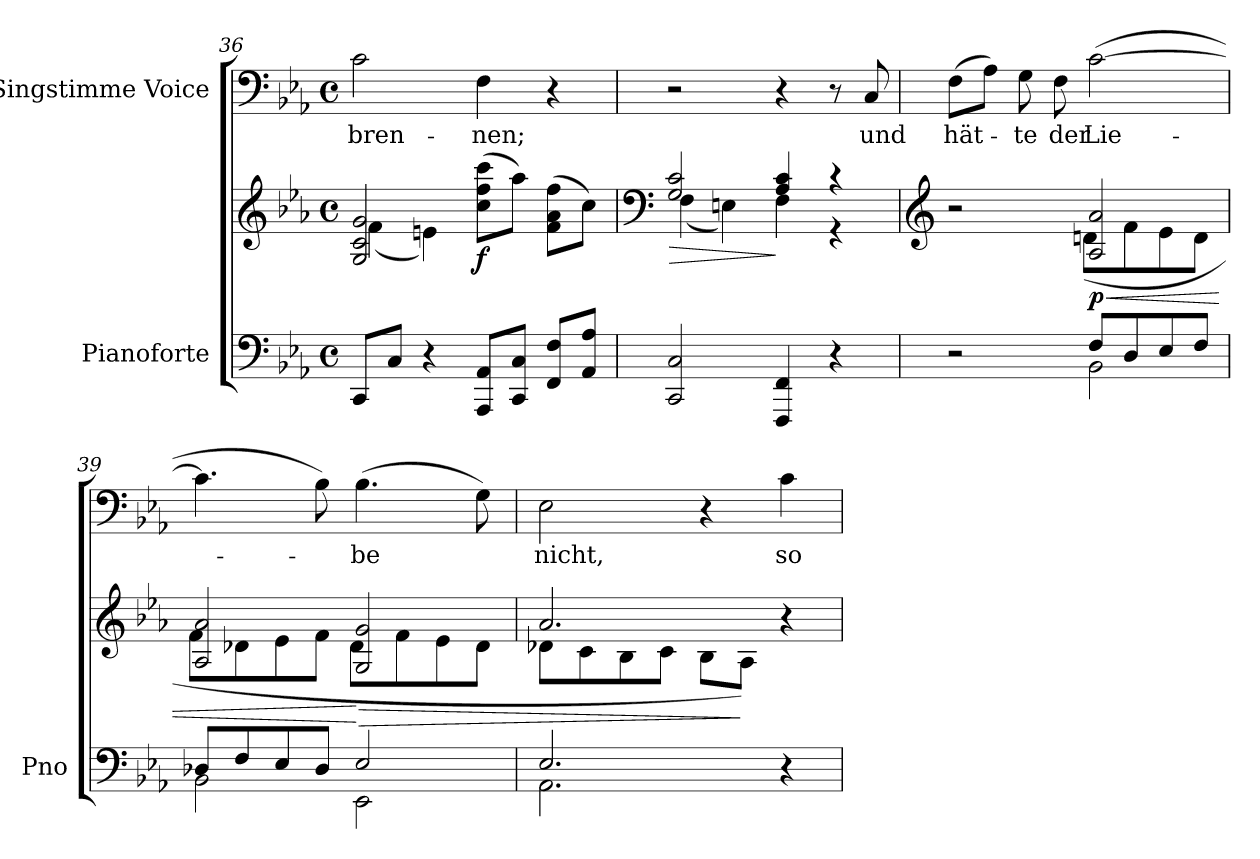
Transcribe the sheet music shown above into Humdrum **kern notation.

**kern	**kern	**dynam	**kern	**text
*part2	*part2	*part2	*part1	*part1
*staff3	*staff2	*staff2/3	*staff1	*staff1
*I"Pianoforte	*	*	*I"Singstimme Voice	*
*I'Pno	*	*	*	*
*clefF4	*clefG2	*	*clefF4	*
*k[b-e-a-]	*k[b-e-a-]	*	*k[b-e-a-]	*
*M4/4	*M4/4	*	*M4/4	*
*met(c)	*met(c)	*	*met(c)	*
=36	=36	=36	=36	=36
*	*^	*	*	*
!	!	!	!	!	!LO:LY:b
8CC/L	2G/ 2c/ 2g/	(4f\	.	2c\	bren-
8C/J	.	.	.	.	.
4r	.	4en\)	.	.	.
!	!	!	!LO:DY:b	!	!LO:LY:b
8AAA-/ 8AA-/L	(8cc\ 8ff\ 8ccc\L	2ryy	f	4F\	-nen;
8CC/ 8C/J	8aa-\J)	.	.	.	.
8FF/ 8F/L	(8f\ 8a-\ 8ff\L	.	.	4r	.
8AA-/ 8A-/J	8cc\J)	.	.	.	.
=37	=37	=37	=37	=37	=37
*	*clefF4	*	*	*	*
!	!	!	!LO:HP:b	!	!
2CC/ 2C/	2G/ 2c/	(4F\	>	2r	.
.	.	4En\)	.	.	.
4FFF/ 4FF/	4A-/ 4c/	4F\	]	4r	.
4r	4r	4r	.	8r	.
!	!	!	!	!	!LO:LY:b
.	.	.	.	8C/	und
!!LO:LB:g=z
=38	=38	=38	=38	=38	=38
*	*clefG2	*	*	*	*
*^	*	*	*	*	*
!	!	!	!	!	!	!LO:LY:b
2r	2ryy	2r	2ryy	.	(8F\L	hät-
.	.	.	.	.	8A-\J)	.
!	!	!	!	!	!	!LO:LY:b
.	.	.	.	.	8G\	-te
!	!	!	!	!	!	!LO:LY:b
.	.	.	.	.	8F\	der
!	!	!	!	!LO:HP:b	!	!LO:LY:b
!	!	!	!	!LO:DY:n=1:b	!	!
8F/L	2BB-\	2A-/ 2a-/	(>8dn\L	< p	([2c\	Lie-
8D/	.	.	8f\	.	.	.
8E-/	.	.	8e-\	.	.	.
8F/J	.	.	8d\J	.	.	.
=39	=39	=39	=39	=39	=39	=39
8D-X/L	2BB-\	2A-/ 2a-/	8f\L	.	4.c\]	.
8F/	.	.	8d-X\	.	.	.
8E-/	.	.	8e-\	.	.	.
8D-/J	.	.	8f\J	.	8B-\)	.
!	!	!	!	!LO:HP:n=1:b	!	!LO:LY:b
2E-/	2EE-\	2G/ 2g/	8d-\L	[ >	(4.B-\	-be
.	.	.	8f\	.	.	.
.	.	.	8e-\	.	.	.
.	.	.	8d-\J	.	8G\)	.
=40	=40	=40	=40	=40	=40	=40
!	!	!	!	!	!	!LO:LY:b
2.E-/	2.AA-\	2.a-/	8d-X\L	.	2E-\	nicht,
.	.	.	8c\	.	.	.
.	.	.	8B-\	.	.	.
.	.	.	8c\J	.	.	.
.	.	.	8B-\L	.	4r	.
.	.	.	8A-\J)	]	.	.
!	!	!	!	!	!	!LO:LY:b
4r	4ryy	4r	4ryy	.	4c\	so
*v	*v	*	*	*	*	*
*	*v	*v	*	*	*
=	=	=	=	=
*-	*-	*-	*-	*-
